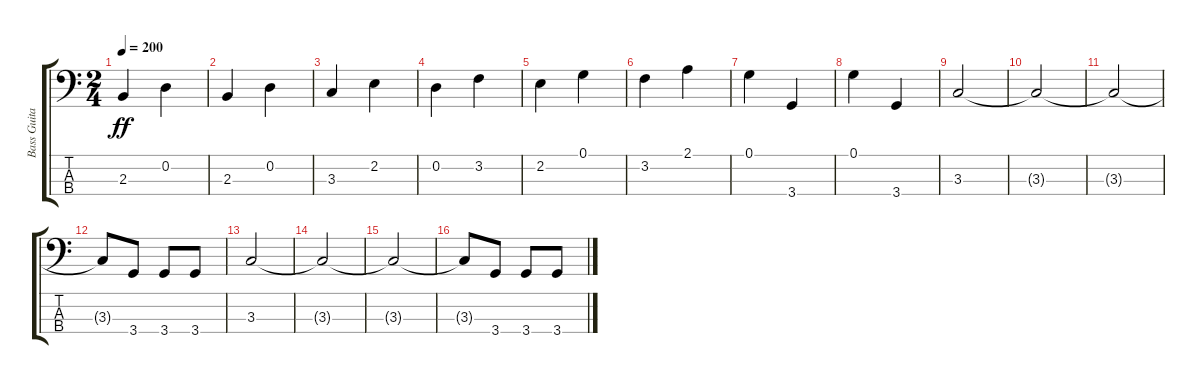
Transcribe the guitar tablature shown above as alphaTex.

\track ("Bass Guitar" "Bass Guita") {instrument electricbassfinger}
\staff {score tabs}
\tuning (G2 D2 A1 E1) {hide}
\ts (2 4)
\tempo 200
\clef f4
\ks c
2.3.4{dy ff} 0.2.4 |
2.3.4 0.2.4 |
3.3.4 2.2.4 |
0.2.4 3.2.4 |
2.2.4 0.1.4 |
3.2.4 2.1.4 |
0.1.4 3.4.4 |
0.1.4 3.4.4 |
3.3.2 |
3.3{t}.2 |
3.3{t}.2 |
3.3{t}.8 3.4.8 3.4.8 3.4.8 |
3.3.2 |
3.3{t}.2 |
3.3{t}.2 |
3.3{t}.8 3.4.8 3.4.8 3.4.8
